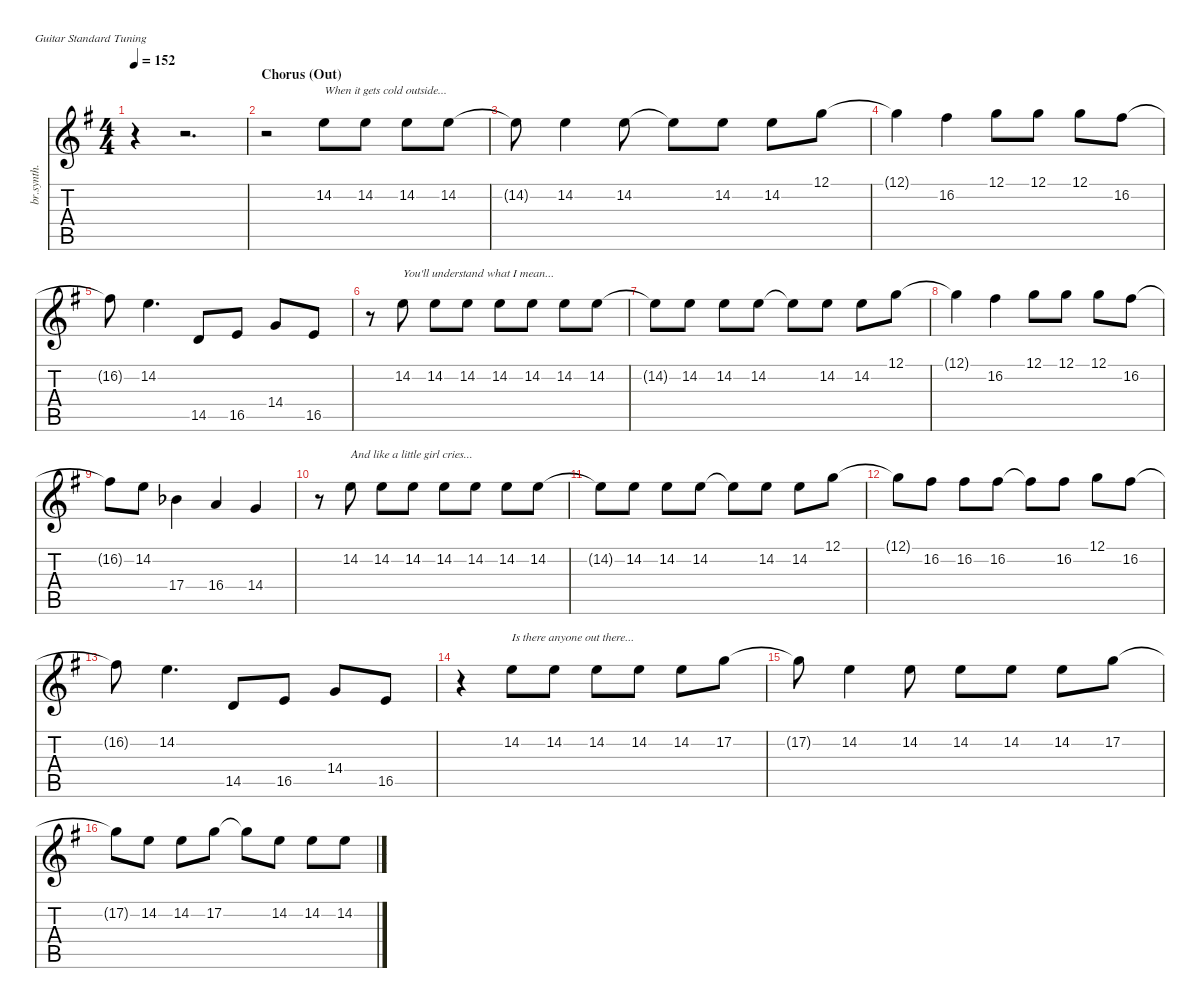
\defaultSystemsLayout 4
\hideDynamics
\bracketExtendMode nobrackets
\otherSystemsTrackNameOrientation horizontal
\track ("Vocals (Backing)" "br.synth.") {instrument synthbrass2}
\staff {score tabs}
\tuning (E4 B3 G3 D3 A2 E2)
\displaytranspose 3
\ts (4 4)
\tempo 152
\clef g2
\ks eminor
r.4{dy f} r.2{d} |
\section ("" "Chorus (Out)")
r.2 14.2{acc forcenatural}.8{txt "When it gets cold outside..."} 14.2{acc forcenatural}.8 14.2{acc forcenatural}.8 14.2{acc forcenatural}.8 |
14.2{t acc forcenatural}.8 14.2{acc forcenatural}.4 14.2{acc forcenatural}.8 14.2{t acc forcenatural}.8 14.2{acc forcenatural}.8 14.2{acc forcenatural}.8 12.1{acc forcenatural}.8 |
12.1{t acc forcenatural}.4 16.2{acc #}.4 12.1{acc forcenatural}.8 12.1{acc forcenatural}.8 12.1{acc forcenatural}.8 16.2{acc #}.8 |
16.2{t acc #}.8 14.2{acc forcenatural}.4{d} 14.5{acc forcenatural}.8 16.5{acc forcenatural}.8 14.4{acc forcenatural}.8 16.5{acc forcenatural}.8 |
r.8 14.2{acc forcenatural}.8{txt "You'll understand what I mean..."} 14.2{acc forcenatural}.8 14.2{acc forcenatural}.8 14.2{acc forcenatural}.8 14.2{acc forcenatural}.8 14.2{acc forcenatural}.8 14.2{acc forcenatural}.8 |
14.2{t acc forcenatural}.8 14.2{acc forcenatural}.8 14.2{acc forcenatural}.8 14.2{acc forcenatural}.8 14.2{t acc forcenatural}.8 14.2{acc forcenatural}.8 14.2{acc forcenatural}.8 12.1{acc forcenatural}.8 |
12.1{t acc forcenatural}.4 16.2{acc #}.4 12.1{acc forcenatural}.8 12.1{acc forcenatural}.8 12.1{acc forcenatural}.8 16.2{acc #}.8 |
16.2{t acc #}.8 14.2{acc forcenatural}.8 17.4{acc b}.4 16.4{acc forcenatural}.4 14.4{acc forcenatural}.4 |
r.8 14.2{acc forcenatural}.8{txt "And like a little girl cries..."} 14.2{acc forcenatural}.8 14.2{acc forcenatural}.8 14.2{acc forcenatural}.8 14.2{acc forcenatural}.8 14.2{acc forcenatural}.8 14.2{acc forcenatural}.8 |
14.2{t acc forcenatural}.8 14.2{acc forcenatural}.8 14.2{acc forcenatural}.8 14.2{acc forcenatural}.8 14.2{t acc forcenatural}.8 14.2{acc forcenatural}.8 14.2{acc forcenatural}.8 12.1{acc forcenatural}.8 |
12.1{t acc forcenatural}.8 16.2{acc #}.8 16.2{acc #}.8 16.2{acc #}.8 16.2{t acc #}.8 16.2{acc #}.8 12.1{acc forcenatural}.8 16.2{acc #}.8 |
16.2{t acc #}.8 14.2{acc forcenatural}.4{d} 14.5{acc forcenatural}.8 16.5{acc forcenatural}.8 14.4{acc forcenatural}.8 16.5{acc forcenatural}.8 |
r.4 14.2{acc forcenatural}.8{txt "Is there anyone out there..."} 14.2{acc forcenatural}.8 14.2{acc forcenatural}.8 14.2{acc forcenatural}.8 14.2{acc forcenatural}.8 17.2{acc forcenatural}.8 |
17.2{t acc forcenatural}.8 14.2{acc forcenatural}.4 14.2{acc forcenatural}.8 14.2{acc forcenatural}.8 14.2{acc forcenatural}.8 14.2{acc forcenatural}.8 17.2{acc forcenatural}.8 |
17.2{t acc forcenatural}.8 14.2{acc forcenatural}.8 14.2{acc forcenatural}.8 17.2{acc forcenatural}.8 17.2{t acc forcenatural}.8 14.2{acc forcenatural}.8 14.2{acc forcenatural}.8 14.2{acc forcenatural}.8
